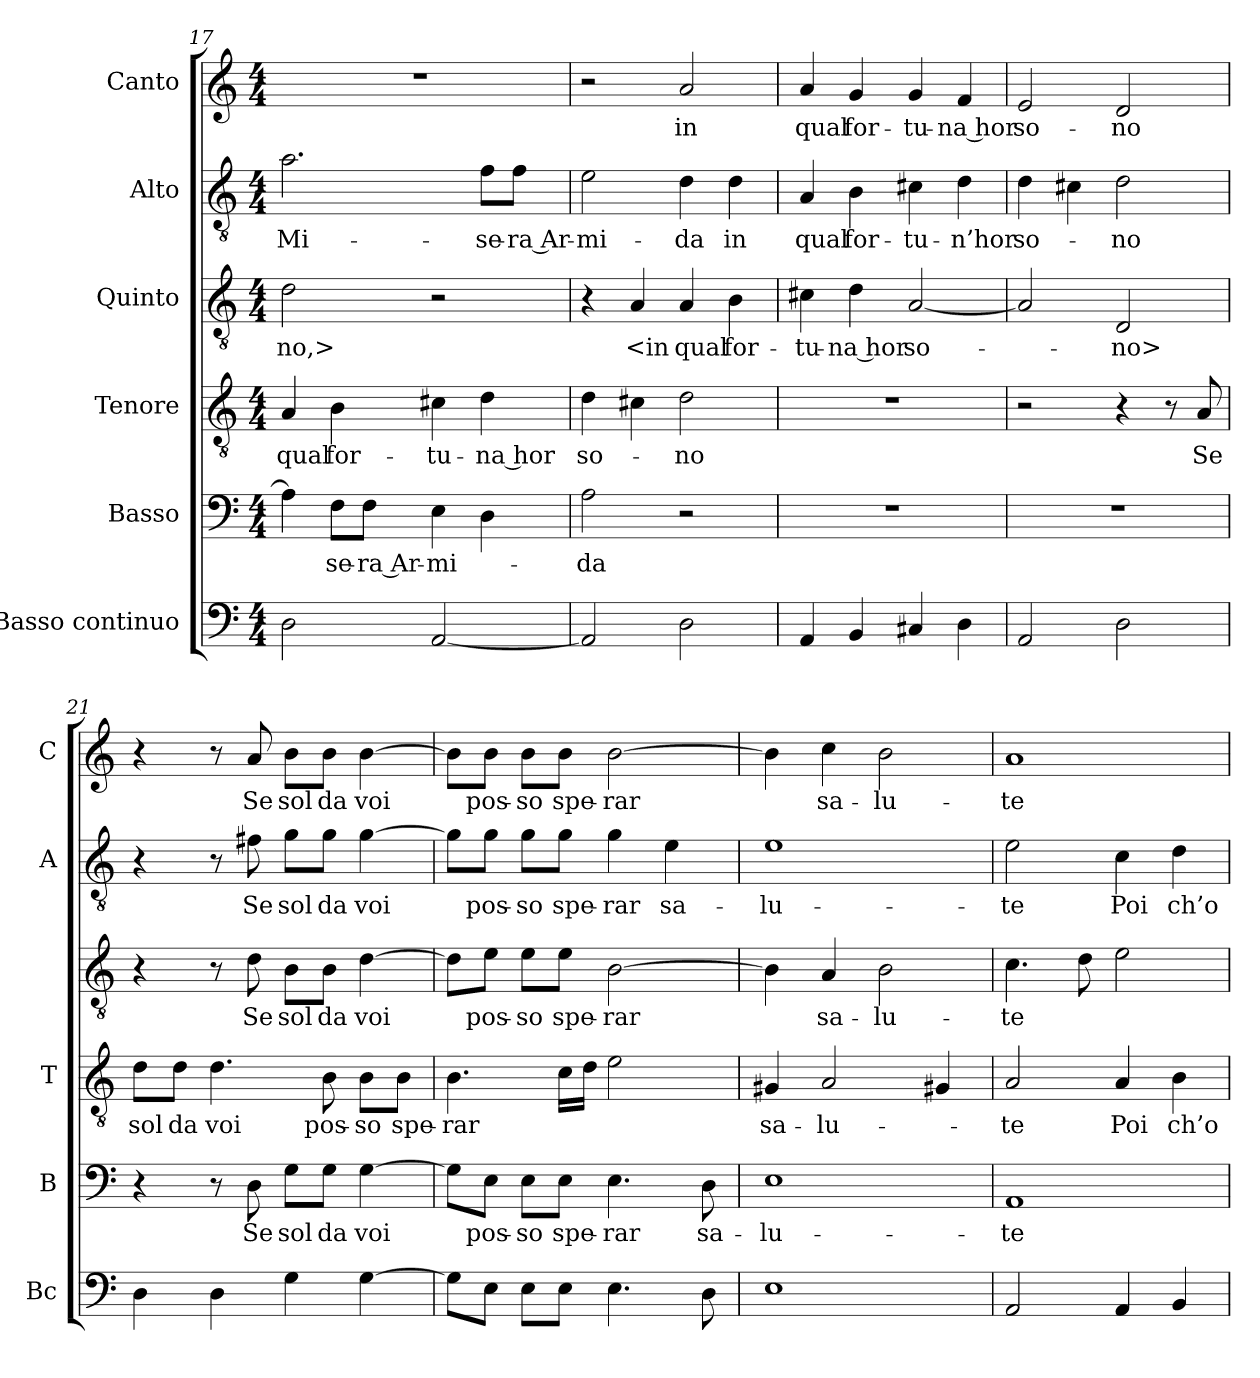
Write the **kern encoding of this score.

**kern	**kern	**text	**kern	**text	**kern	**text	**kern	**text	**kern	**text
*part6	*part5	*part5	*part4	*part4	*part3	*part3	*part2	*part2	*part1	*part1
*staff6	*staff5	*staff5	*staff4	*staff4	*staff3	*staff3	*staff2	*staff2	*staff1	*staff1
*I"Basso continuo	*I"Basso	*	*I"Tenore	*	*I"Quinto	*	*I"Alto	*	*I"Canto	*
*I'Bc	*I'B	*	*I'T	*	*	*	*I'A	*	*I'C	*
*clefF4	*clefF4	*	*clefGv2	*	*clefGv2	*	*clefGv2	*	*clefG2	*
*k[]	*k[]	*	*k[]	*	*k[]	*	*k[]	*	*k[]	*
*C:	*C:	*	*C:	*	*C:	*	*C:	*	*C:	*
*M4/4	*M4/4	*	*M4/4	*	*M4/4	*	*M4/4	*	*M4/4	*
=17	=17	=17	=17	=17	=17	=17	=17	=17	=17	=17
2D	4A]	.	4A	qual	2d	-no,>	2.a	Mi-	1r	.
.	8F\L	-se-	4B	for-	.	.	.	.	.	.
.	8F\J	-ra Ar-	.	.	.	.	.	.	.	.
[2AA	4E	-mi-	4c#X	-tu-	2r	.	.	.	.	.
.	4D	.	4d	-na hor	.	.	8f\L	-se-	.	.
.	.	.	.	.	.	.	8f\J	-ra Ar-	.	.
=18	=18	=18	=18	=18	=18	=18	=18	=18	=18	=18
2AA]	2A	-da	4d	so-	4r	.	2e	-mi-	2r	.
.	.	.	4c#X	.	4A	<in	.	.	.	.
2D	2r	.	2d	-no	4A	qual	4d	-da	2a	in
.	.	.	.	.	4B	for-	4d	in	.	.
=19	=19	=19	=19	=19	=19	=19	=19	=19	=19	=19
4AA	1r	.	1r	.	4c#X	-tu-	4A	qual	4a	qual
4BB	.	.	.	.	4d	-na hor	4B	for-	4g	for-
4C#X	.	.	.	.	[2A	so-	4c#X	-tu-	4g	-tu-
4D	.	.	.	.	.	.	4d	-n’hor	4f	-na hor
=20	=20	=20	=20	=20	=20	=20	=20	=20	=20	=20
2AA	1r	.	2r	.	2A]	.	4d	so-	2e	so-
.	.	.	.	.	.	.	4c#X	.	.	.
2D	.	.	4r	.	2D	-no>	2d	-no	2d	-no
.	.	.	8r	.	.	.	.	.	.	.
.	.	.	8A	Se	.	.	.	.	.	.
=21	=21	=21	=21	=21	=21	=21	=21	=21	=21	=21
4D	4r	.	8d\L	sol	4r	.	4r	.	4r	.
.	.	.	8d\J	da	.	.	.	.	.	.
4D	8r	.	4.d	voi	8r	.	8r	.	8r	.
.	8D	Se	.	.	8d	Se	8f#X	Se	8a	Se
4G	8G\L	sol	.	.	8B\L	sol	8g\L	sol	8b\L	sol
.	8G\J	da	8B	pos-	8B\J	da	8g\J	da	8b\J	da
[4G	[4G	voi	8B\L	-so	[4d	voi	[4g	voi	[4b	voi
.	.	.	8B\J	spe-	.	.	.	.	.	.
=22	=22	=22	=22	=22	=22	=22	=22	=22	=22	=22
8G\L]	8G\L]	.	4.B	-rar	8d\L]	.	8g\L]	.	8b\L]	.
8E\J	8E\J	pos-	.	.	8e\J	pos-	8g\J	pos-	8b\J	pos-
8E\L	8E\L	-so	.	.	8e\L	-so	8g\L	-so	8b\L	-so
8E\J	8E\J	spe-	16c\LL	.	8e\J	spe-	8g\J	spe-	8b\J	spe-
.	.	.	16d\JJ	.	.	.	.	.	.	.
4.E	4.E	-rar	2e	.	[2B	-rar	4g	-rar	[2b	-rar
.	.	.	.	.	.	.	4e	sa-	.	.
8D	8D	sa-	.	.	.	.	.	.	.	.
=23	=23	=23	=23	=23	=23	=23	=23	=23	=23	=23
1E	1E	-lu-	4G#X	sa-	4B]	.	1e	-lu-	4b]	.
.	.	.	2A	-lu-	4A	sa-	.	.	4cc	sa-
.	.	.	.	.	2B	-lu-	.	.	2b	-lu-
.	.	.	4G#X	.	.	.	.	.	.	.
=24	=24	=24	=24	=24	=24	=24	=24	=24	=24	=24
2AA	1AA	-te	2A	-te	4.c	-te	2e	-te	1a	-te
.	.	.	.	.	8d	.	.	.	.	.
4AA	.	.	4A	Poi	2e	.	4c	Poi	.	.
4BB	.	.	4B	ch’o-	.	.	4d	ch’o-	.	.
=	=	=	=	=	=	=	=	=	=	=
*-	*-	*-	*-	*-	*-	*-	*-	*-	*-	*-
